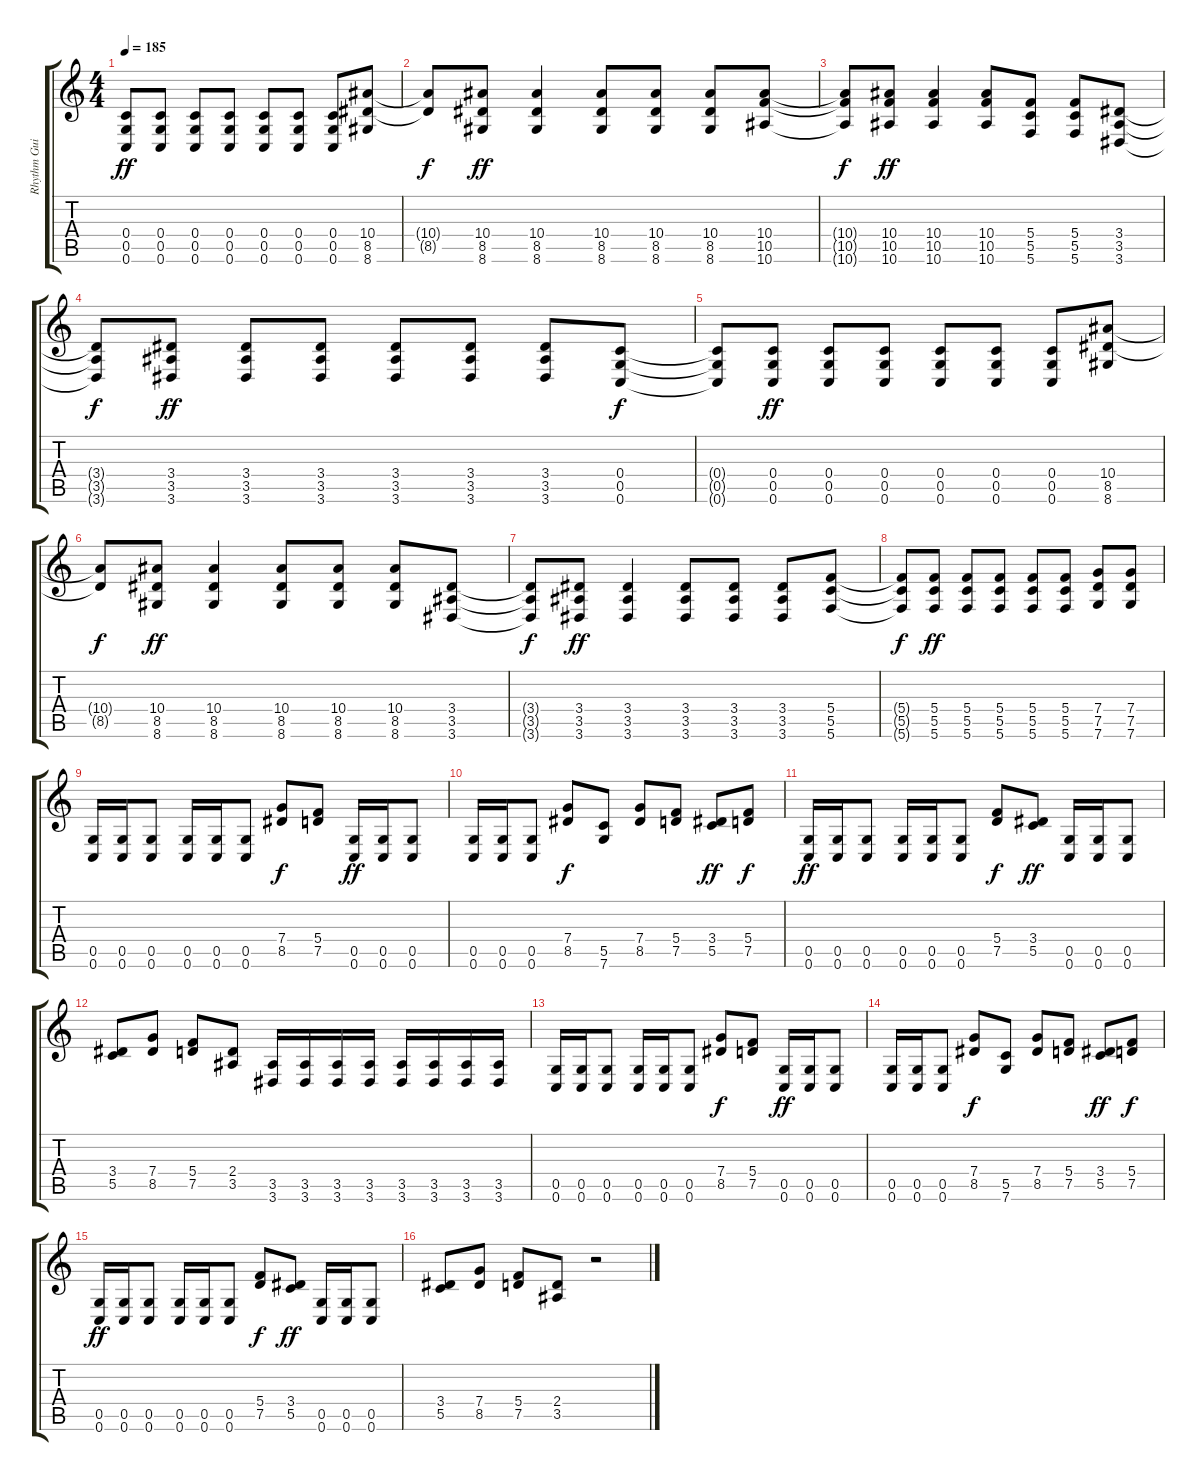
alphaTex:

\track ("Rhythm Guitar" "Rhythm Gui") {solo instrument distortionguitar}
\staff {score tabs}
\tuning (D4 A3 F3 C3 G2 C2) {hide}
\ts (4 4)
\tempo 185
\clef g2
\ks c
(0.4 0.5 0.6).8{dy ff} (0.4 0.5 0.6).8 (0.4 0.5 0.6).8 (0.4 0.5 0.6).8 (0.4 0.5 0.6).8 (0.4 0.5 0.6).8 (0.4 0.5 0.6).8 (10.4 8.5 8.6).8 |
(10.4{t} 8.5{t}).8{dy f} (10.4 8.5 8.6).8{dy ff} (10.4 8.5 8.6).4 (10.4 8.5 8.6).8 (10.4 8.5 8.6).8 (10.4 8.5 8.6).8 (10.4 10.5 10.6).8 |
(10.4{t} 10.5{t} 10.6{t}).8{dy f} (10.4 10.5 10.6).8{dy ff} (10.4 10.5 10.6).4 (10.4 10.5 10.6).8 (5.4 5.5 5.6).8 (5.4 5.5 5.6).8 (3.4 3.5 3.6).8 |
(3.4{t} 3.5{t} 3.6{t}).8{dy f} (3.4 3.5 3.6).8{dy ff} (3.4 3.5 3.6).8 (3.4 3.5 3.6).8 (3.4 3.5 3.6).8 (3.4 3.5 3.6).8 (3.4 3.5 3.6).8 (0.4 0.5 0.6).8{dy f} |
(0.4{t} 0.5{t} 0.6{t}).8 (0.4 0.5 0.6).8{dy ff} (0.4 0.5 0.6).8 (0.4 0.5 0.6).8 (0.4 0.5 0.6).8 (0.4 0.5 0.6).8 (0.4 0.5 0.6).8 (10.4 8.5 8.6).8 |
(10.4{t} 8.5{t}).8{dy f} (10.4 8.5 8.6).8{dy ff} (10.4 8.5 8.6).4 (10.4 8.5 8.6).8 (10.4 8.5 8.6).8 (10.4 8.5 8.6).8 (3.4 3.5 3.6).8 |
(3.4{t} 3.5{t} 3.6{t}).8{dy f} (3.4 3.5 3.6).8{dy ff} (3.4 3.5 3.6).4 (3.4 3.5 3.6).8 (3.4 3.5 3.6).8 (3.4 3.5 3.6).8 (5.4 5.5 5.6).8 |
(5.4{t} 5.5{t} 5.6{t}).8{dy f} (5.4 5.5 5.6).8{dy ff} (5.4 5.5 5.6).8 (5.4 5.5 5.6).8 (5.4 5.5 5.6).8 (5.4 5.5 5.6).8 (7.4 7.5 7.6).8 (7.4 7.5 7.6).8 |
(0.5 0.6).16 (0.5 0.6).16 (0.5 0.6).8 (0.5 0.6).16 (0.5 0.6).16 (0.5 0.6).8 (7.4 8.5).8{dy f} (5.4 7.5).8 (0.5 0.6).16{dy ff} (0.5 0.6).16 (0.5 0.6).8 |
(0.5 0.6).16 (0.5 0.6).16 (0.5 0.6).8 (7.4 8.5).8{dy f} (5.5 7.6).8 (7.4 8.5).8 (5.4 7.5).8 (3.4 5.5).8{dy ff} (5.4 7.5).8{dy f} |
(0.5 0.6).16{dy ff} (0.5 0.6).16 (0.5 0.6).8 (0.5 0.6).16 (0.5 0.6).16 (0.5 0.6).8 (5.4 7.5).8{dy f} (3.4 5.5).8{dy ff} (0.5 0.6).16 (0.5 0.6).16 (0.5 0.6).8 |
(3.4 5.5).8 (7.4 8.5).8 (5.4 7.5).8 (2.4 3.5).8 (3.5 3.6).16 (3.5 3.6).16 (3.5 3.6).16 (3.5 3.6).16 (3.5 3.6).16 (3.5 3.6).16 (3.5 3.6).16 (3.5 3.6).16 |
(0.5 0.6).16 (0.5 0.6).16 (0.5 0.6).8 (0.5 0.6).16 (0.5 0.6).16 (0.5 0.6).8 (7.4 8.5).8{dy f} (5.4 7.5).8 (0.5 0.6).16{dy ff} (0.5 0.6).16 (0.5 0.6).8 |
(0.5 0.6).16 (0.5 0.6).16 (0.5 0.6).8 (7.4 8.5).8{dy f} (5.5 7.6).8 (7.4 8.5).8 (5.4 7.5).8 (3.4 5.5).8{dy ff} (5.4 7.5).8{dy f} |
(0.5 0.6).16{dy ff} (0.5 0.6).16 (0.5 0.6).8 (0.5 0.6).16 (0.5 0.6).16 (0.5 0.6).8 (5.4 7.5).8{dy f} (3.4 5.5).8{dy ff} (0.5 0.6).16 (0.5 0.6).16 (0.5 0.6).8 |
(3.4 5.5).8 (7.4 8.5).8 (5.4 7.5).8 (2.4 3.5).8 r.2
